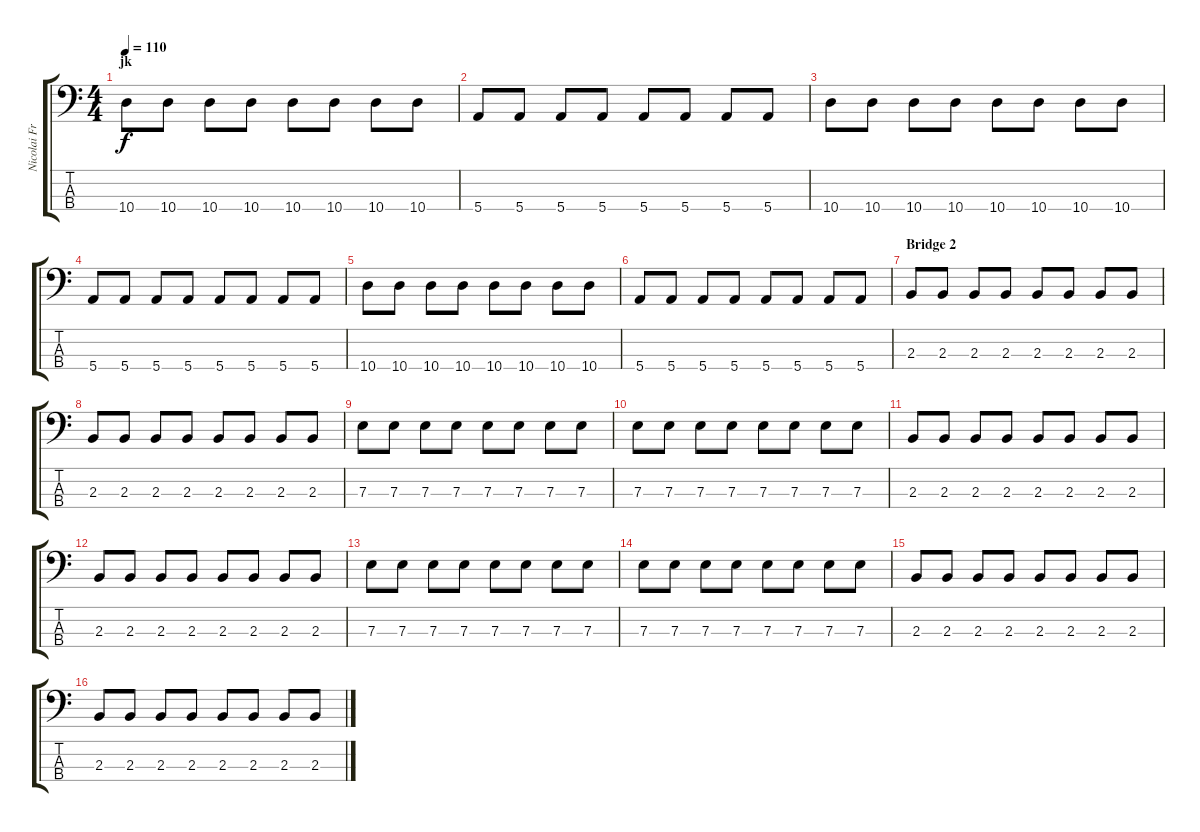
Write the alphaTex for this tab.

\track ("Nicolai Fraiture Bass" "Nicolai Fr") {instrument electricbasspick}
\staff {score tabs}
\tuning (G2 D2 A1 E1) {hide}
\ts (4 4)
\section ("" "jk")
\tempo 110
\clef f4
\ks c
10.4.8{dy f} 10.4.8 10.4.8 10.4.8 10.4.8 10.4.8 10.4.8 10.4.8 |
5.4.8 5.4.8 5.4.8 5.4.8 5.4.8 5.4.8 5.4.8 5.4.8 |
10.4.8 10.4.8 10.4.8 10.4.8 10.4.8 10.4.8 10.4.8 10.4.8 |
5.4.8 5.4.8 5.4.8 5.4.8 5.4.8 5.4.8 5.4.8 5.4.8 |
10.4.8 10.4.8 10.4.8 10.4.8 10.4.8 10.4.8 10.4.8 10.4.8 |
5.4.8 5.4.8 5.4.8 5.4.8 5.4.8 5.4.8 5.4.8 5.4.8 |
\section ("" "Bridge 2")
2.3.8 2.3.8 2.3.8 2.3.8 2.3.8 2.3.8 2.3.8 2.3.8 |
2.3.8 2.3.8 2.3.8 2.3.8 2.3.8 2.3.8 2.3.8 2.3.8 |
7.3.8 7.3.8 7.3.8 7.3.8 7.3.8 7.3.8 7.3.8 7.3.8 |
7.3.8 7.3.8 7.3.8 7.3.8 7.3.8 7.3.8 7.3.8 7.3.8 |
2.3.8 2.3.8 2.3.8 2.3.8 2.3.8 2.3.8 2.3.8 2.3.8 |
2.3.8 2.3.8 2.3.8 2.3.8 2.3.8 2.3.8 2.3.8 2.3.8 |
7.3.8 7.3.8 7.3.8 7.3.8 7.3.8 7.3.8 7.3.8 7.3.8 |
7.3.8 7.3.8 7.3.8 7.3.8 7.3.8 7.3.8 7.3.8 7.3.8 |
2.3.8 2.3.8 2.3.8 2.3.8 2.3.8 2.3.8 2.3.8 2.3.8 |
2.3.8 2.3.8 2.3.8 2.3.8 2.3.8 2.3.8 2.3.8 2.3.8
